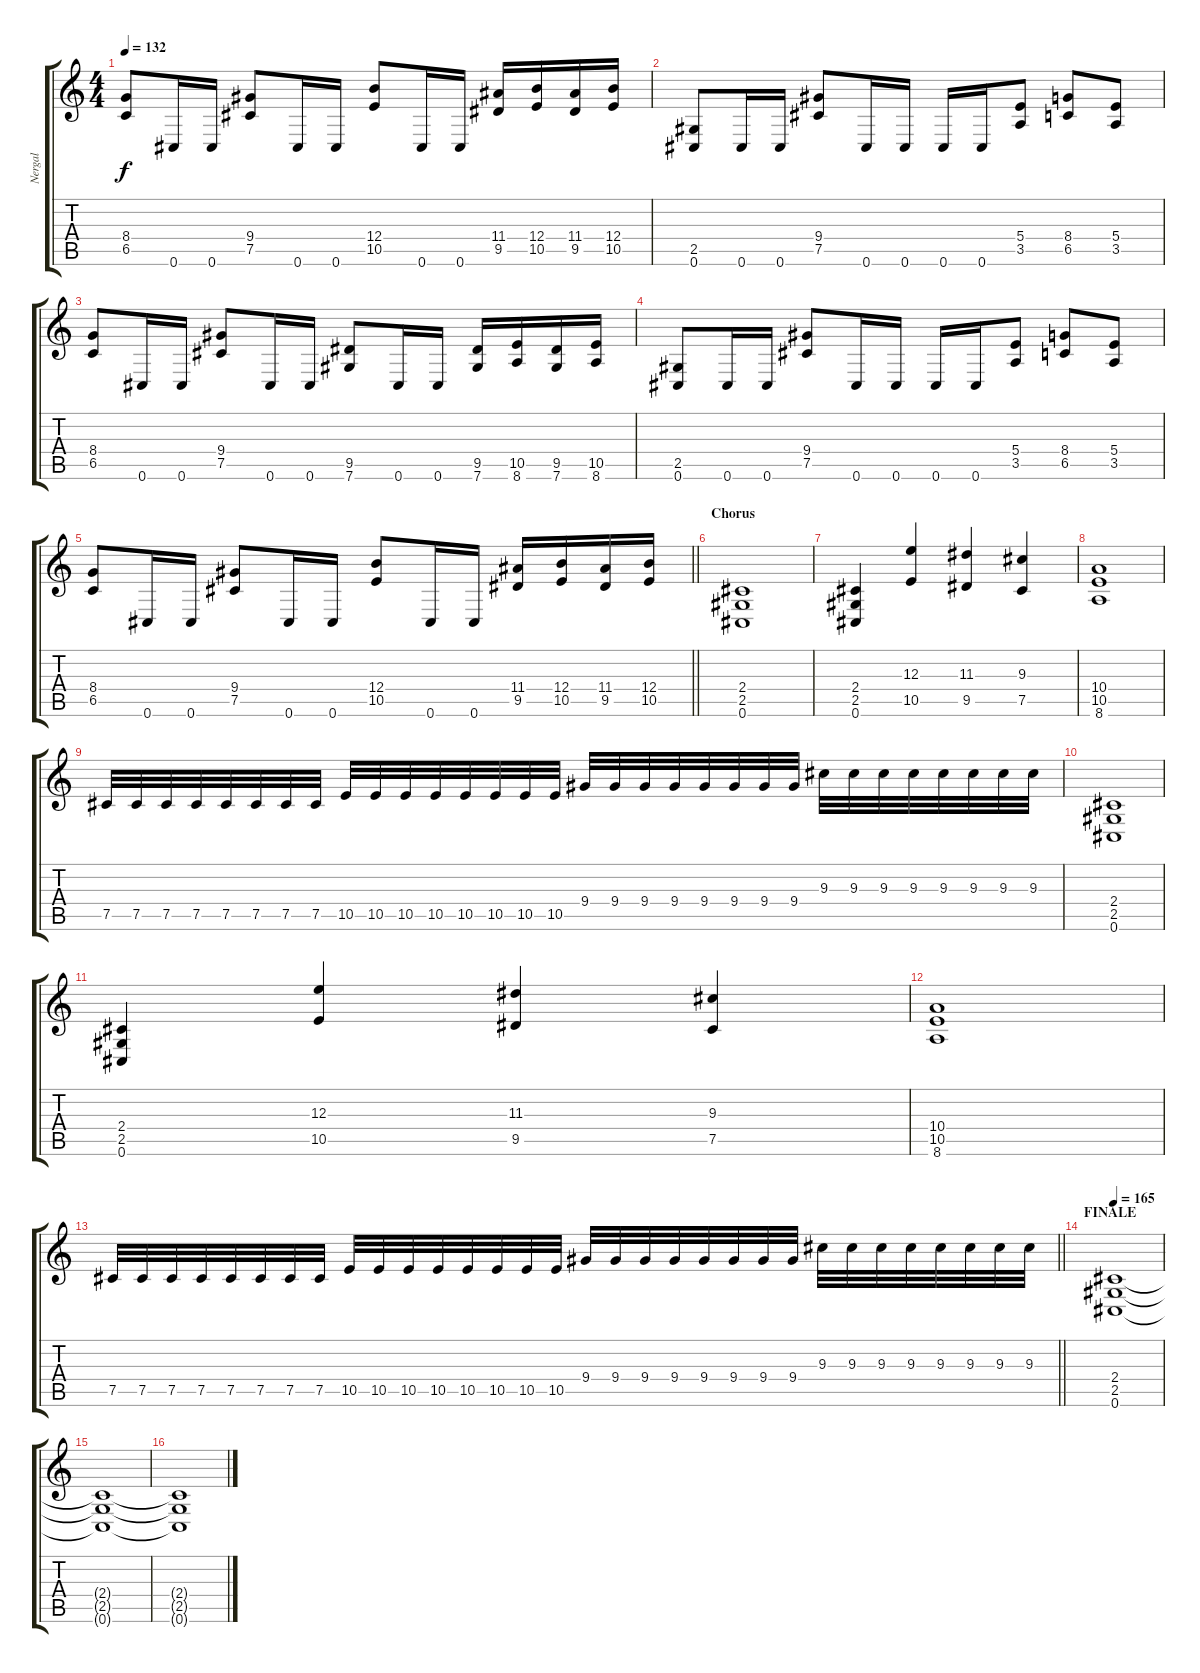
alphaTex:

\track ("Nergal" "Nergal") {instrument distortionguitar}
\staff {score tabs}
\tuning (Db4 Ab3 E3 B2 Gb2 Db2) {hide}
\ts (4 4)
\tempo 132
\clef g2
\ks c
(8.4 6.5).8{dy f} 0.6.16 0.6.16 (9.4 7.5).8 0.6.16 0.6.16 (12.4 10.5).8 0.6.16 0.6.16 (11.4 9.5).16 (12.4 10.5).16 (11.4 9.5).16 (12.4 10.5).16 |
(2.5 0.6).8 0.6.16 0.6.16 (9.4 7.5).8 0.6.16 0.6.16 0.6.16 0.6.16 (5.4 3.5).8 (8.4 6.5).8 (5.4 3.5).8 |
(8.4 6.5).8 0.6.16 0.6.16 (9.4 7.5).8 0.6.16 0.6.16 (9.5 7.6).8 0.6.16 0.6.16 (9.5 7.6).16 (10.5 8.6).16 (9.5 7.6).16 (10.5 8.6).16 |
(2.5 0.6).8 0.6.16 0.6.16 (9.4 7.5).8 0.6.16 0.6.16 0.6.16 0.6.16 (5.4 3.5).8 (8.4 6.5).8 (5.4 3.5).8 |
\barLineRight lightlight
(8.4 6.5).8 0.6.16 0.6.16 (9.4 7.5).8 0.6.16 0.6.16 (12.4 10.5).8 0.6.16 0.6.16 (11.4 9.5).16 (12.4 10.5).16 (11.4 9.5).16 (12.4 10.5).16 |
\section ("" "Chorus")
(2.4 2.5 0.6).1 |
(2.4 2.5 0.6).4 (12.3 10.5).4 (11.3 9.5).4 (9.3 7.5).4 |
(10.4 10.5 8.6).1 |
7.5.32 7.5.32 7.5.32 7.5.32 7.5.32 7.5.32 7.5.32 7.5.32 10.5.32 10.5.32 10.5.32 10.5.32 10.5.32 10.5.32 10.5.32 10.5.32 9.4.32 9.4.32 9.4.32 9.4.32 9.4.32 9.4.32 9.4.32 9.4.32 9.3.32 9.3.32 9.3.32 9.3.32 9.3.32 9.3.32 9.3.32 9.3.32 |
(2.4 2.5 0.6).1 |
(2.4 2.5 0.6).4 (12.3 10.5).4 (11.3 9.5).4 (9.3 7.5).4 |
(10.4 10.5 8.6).1 |
\barLineRight lightlight
7.5.32 7.5.32 7.5.32 7.5.32 7.5.32 7.5.32 7.5.32 7.5.32 10.5.32 10.5.32 10.5.32 10.5.32 10.5.32 10.5.32 10.5.32 10.5.32 9.4.32 9.4.32 9.4.32 9.4.32 9.4.32 9.4.32 9.4.32 9.4.32 9.3.32 9.3.32 9.3.32 9.3.32 9.3.32 9.3.32 9.3.32 9.3.32 |
\section ("" "FINALE")
\tempo 165
(2.4 2.5 0.6).1 |
(2.4{t} 2.5{t} 0.6{t}).1 |
(2.4{t} 2.5{t} 0.6{t}).1
